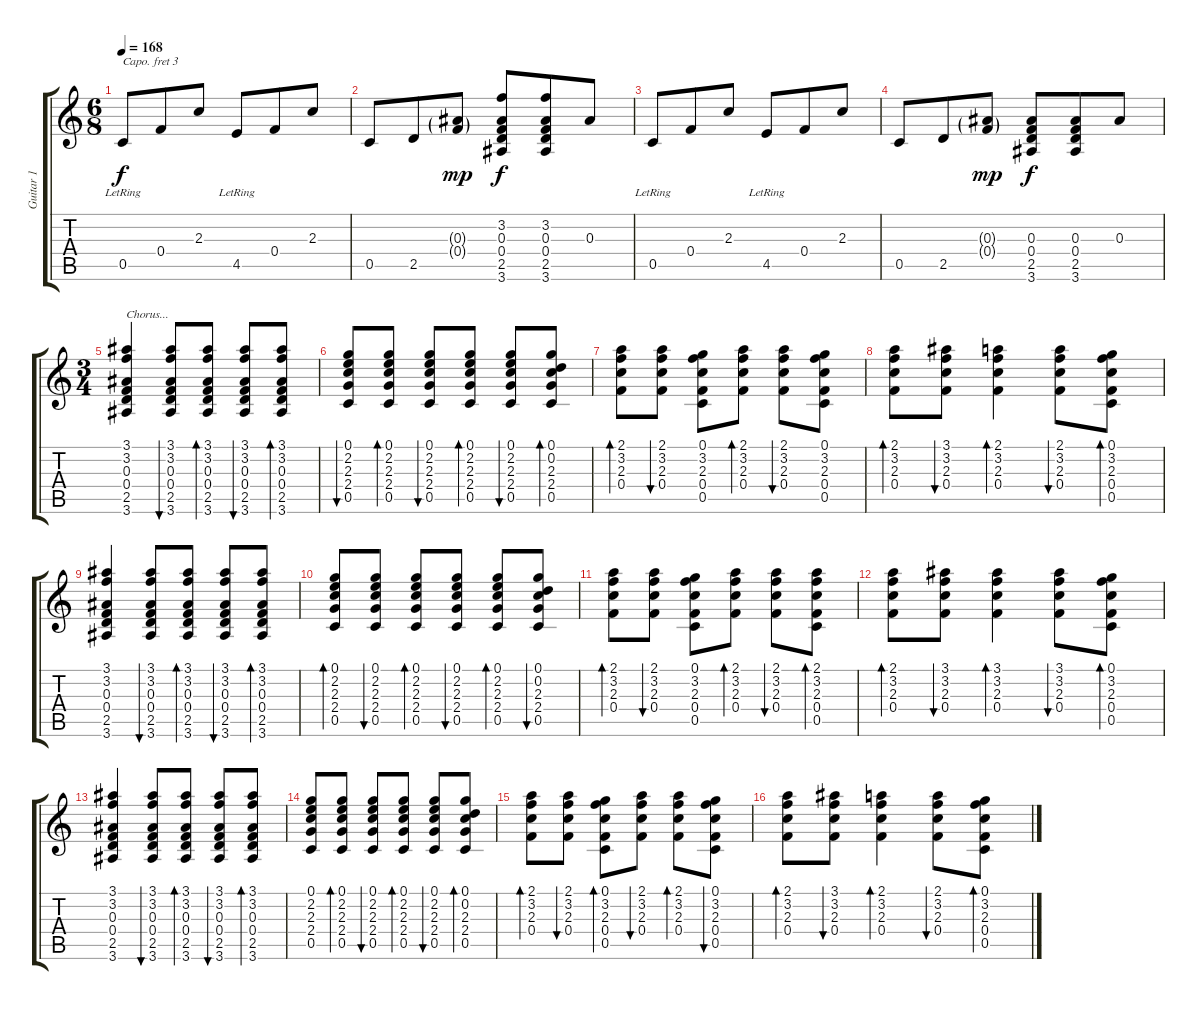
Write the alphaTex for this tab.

\track ("Guitar 1" "Guitar 1") {instrument acousticguitarsteel}
\staff {score tabs}
\capo 3
\tuning (E4 B3 G3 D3 A2 E2) {hide}
\ts (6 8)
\tempo 168
\clef g2
\ks c
0.5{lr}.8{dy f} 0.4.8 2.3.8 4.5{lr}.8 0.4.8 2.3.8 |
0.5.8 2.5.8 (0.3{g} 0.4{g}).8{dy mp} (3.2 0.3 0.4 2.5 3.6).8{dy f} (3.2 0.3 0.4 2.5 3.6).8 0.3.8 |
0.5{lr}.8 0.4.8 2.3.8 4.5{lr}.8 0.4.8 2.3.8 |
0.5.8 2.5.8 (0.3{g} 0.4{g}).8{dy mp} (0.3 0.4 2.5 3.6).8{dy f} (0.3 0.4 2.5 3.6).8 0.3.8 |
\ts (3 4)
(3.1 3.2 0.3 0.4 2.5 3.6).4{txt "Chorus..."} (3.1 3.2 0.3 0.4 2.5 3.6).8{bu 60} (3.1 3.2 0.3 0.4 2.5 3.6).8{bd 60} (3.1 3.2 0.3 0.4 2.5 3.6).8{bu 60} (3.1 3.2 0.3 0.4 2.5 3.6).8{bd 60} |
(0.1 2.2 2.3 2.4 0.5).8{bu 60} (0.1 2.2 2.3 2.4 0.5).8{bd 60} (0.1 2.2 2.3 2.4 0.5).8{bu 60} (0.1 2.2 2.3 2.4 0.5).8{bd 60} (0.1 2.2 2.3 2.4 0.5).8{bu 60} (0.1 0.2 2.3 2.4 0.5).8{bd 60} |
(2.1 3.2 2.3 0.4).8{bd 60} (2.1 3.2 2.3 0.4).8{bu 60} (0.1 3.2 2.3 0.4 0.5).8 (2.1 3.2 2.3 0.4).8{bd 60} (2.1 3.2 2.3 0.4).8{bu 60} (0.1 3.2 2.3 0.4 0.5).8 |
(2.1 3.2 2.3 0.4).8{bd 60} (3.1 3.2 2.3 0.4).8{bu 60} (2.1 3.2 2.3 0.4).4{bd 60} (2.1 3.2 2.3 0.4).8{bu 60} (0.1 3.2 2.3 0.4 0.5).8{bd 60} |
(3.1 3.2 0.3 0.4 2.5 3.6).4 (3.1 3.2 0.3 0.4 2.5 3.6).8{bu 60} (3.1 3.2 0.3 0.4 2.5 3.6).8{bd 60} (3.1 3.2 0.3 0.4 2.5 3.6).8{bu 60} (3.1 3.2 0.3 0.4 2.5 3.6).8{bd 60} |
(0.1 2.2 2.3 2.4 0.5).8{bd 60} (0.1 2.2 2.3 2.4 0.5).8{bu 60} (0.1 2.2 2.3 2.4 0.5).8{bd 60} (0.1 2.2 2.3 2.4 0.5).8{bu 60} (0.1 2.2 2.3 2.4 0.5).8{bd 60} (0.1 0.2 2.3 2.4 0.5).8{bu 60} |
(2.1 3.2 2.3 0.4).8{bd 60} (2.1 3.2 2.3 0.4).8{bu 60} (0.1 3.2 2.3 0.4 0.5).8 (2.1 3.2 2.3 0.4).8{bd 60} (2.1 3.2 2.3 0.4).8{bu 60} (2.1 3.2 2.3 0.4 0.5).8{bd 60} |
(2.1 3.2 2.3 0.4).8{bd 60} (3.1 3.2 2.3 0.4).8{bu 60} (3.1 3.2 2.3 0.4).4{bd 60} (3.1 3.2 2.3 0.4).8{bu 60} (0.1 3.2 2.3 0.4 0.5).8{bd 60} |
(3.1 3.2 0.3 0.4 2.5 3.6).4 (3.1 3.2 0.3 0.4 2.5 3.6).8{bu 60} (3.1 3.2 0.3 0.4 2.5 3.6).8{bd 60} (3.1 3.2 0.3 0.4 2.5 3.6).8{bu 60} (3.1 3.2 0.3 0.4 2.5 3.6).8{bd 60} |
(0.1 2.2 2.3 2.4 0.5).8 (0.1 2.2 2.3 2.4 0.5).8{bd 60} (0.1 2.2 2.3 2.4 0.5).8{bu 60} (0.1 2.2 2.3 2.4 0.5).8{bd 60} (0.1 2.2 2.3 2.4 0.5).8{bu 60} (0.1 0.2 2.3 2.4 0.5).8{bd 60} |
(2.1 3.2 2.3 0.4).8{bd 60} (2.1 3.2 2.3 0.4).8{bu 60} (0.1 3.2 2.3 0.4 0.5).8{bd 60} (2.1 3.2 2.3 0.4).8{bu 60} (2.1 3.2 2.3 0.4).8{bd 60} (0.1 3.2 2.3 0.4 0.5).8{bu 60} |
(2.1 3.2 2.3 0.4).8{bd 60} (3.1 3.2 2.3 0.4).8{bu 60} (2.1 3.2 2.3 0.4).4{bd 60} (2.1 3.2 2.3 0.4).8{bu 60} (0.1 3.2 2.3 0.4 0.5).8{bd 60}
